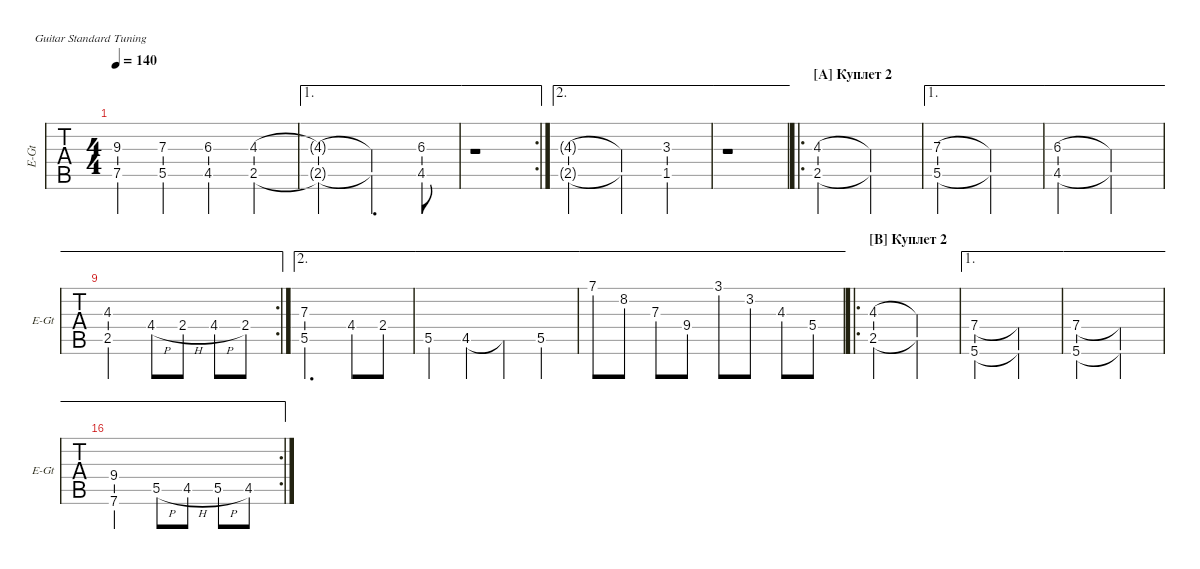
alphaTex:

\defaultSystemsLayout 4
\hideDynamics
\bracketExtendMode groupsimilarinstruments
\singleTrackTrackNamePolicy allsystems
\multiTrackTrackNamePolicy allsystems
\otherSystemsTrackNameOrientation horizontal
\defaultBarNumberDisplay FirstOfSystem
\track ("Electric Guitar" "E-Gt") {instrument electricguitarclean}
\staff {tabs}
\tuning (E4 B3 G3 D3 A2 E2)
\ts (4 4)
\tempo 140
\clef g2
\ks bminor
(9.3{t} 7.5{t}).4{dy mf} (5.5 7.3).4 (4.5 6.3).4 (2.5 4.3).4 |
\ae 1
(2.5{t} 4.3{t}).2 (2.5{t} 4.3{t}).4{d} (4.5 6.3).8 |
\ae 1
\rc 2
r.1 |
\ae 2
(2.5{g} 4.3{g}).2 (2.5{t} 4.3{t}).4 (1.5 3.3).4 |
\ae 2
r.1 |
\ro
\section ("A" "Куплет 2")
(2.5 4.3).2 (2.5{t} 4.3{t}).2 |
\ae 1
(5.5 7.3).2 (7.3{t} 5.5{t}).2 |
\ae 1
(4.5 6.3).2 (4.5{t} 6.3{t}).2 |
\ae 1
\rc 2
(2.5 4.3).2 4.4{h}.8 2.4{h}.8 4.4{h}.8 2.4.8 |
\ae 2
(5.5 7.3).2{d} 4.4.8 2.4.8 |
\ae 2
5.5.4 4.5.4 4.5{t}.4 5.5.4 |
\ae 2
7.1.8 8.2.8 7.3.8 9.4.8 3.1.8 3.2.8 4.3.8 5.4.8 |
\ro
\section ("B" "Куплет 2")
(2.5 4.3).2 (2.5{t} 4.3{t}).2 |
\ae 1
(5.6 7.4).2 (7.4{t} 5.6{t}).2 |
\ae 1
(5.6 7.4).2 (7.4{t} 5.6{t}).2 |
\ae 1
\rc 2
(7.6 9.4).2 5.5{h}.8 4.5{h}.8 5.5{h}.8 4.5.8
